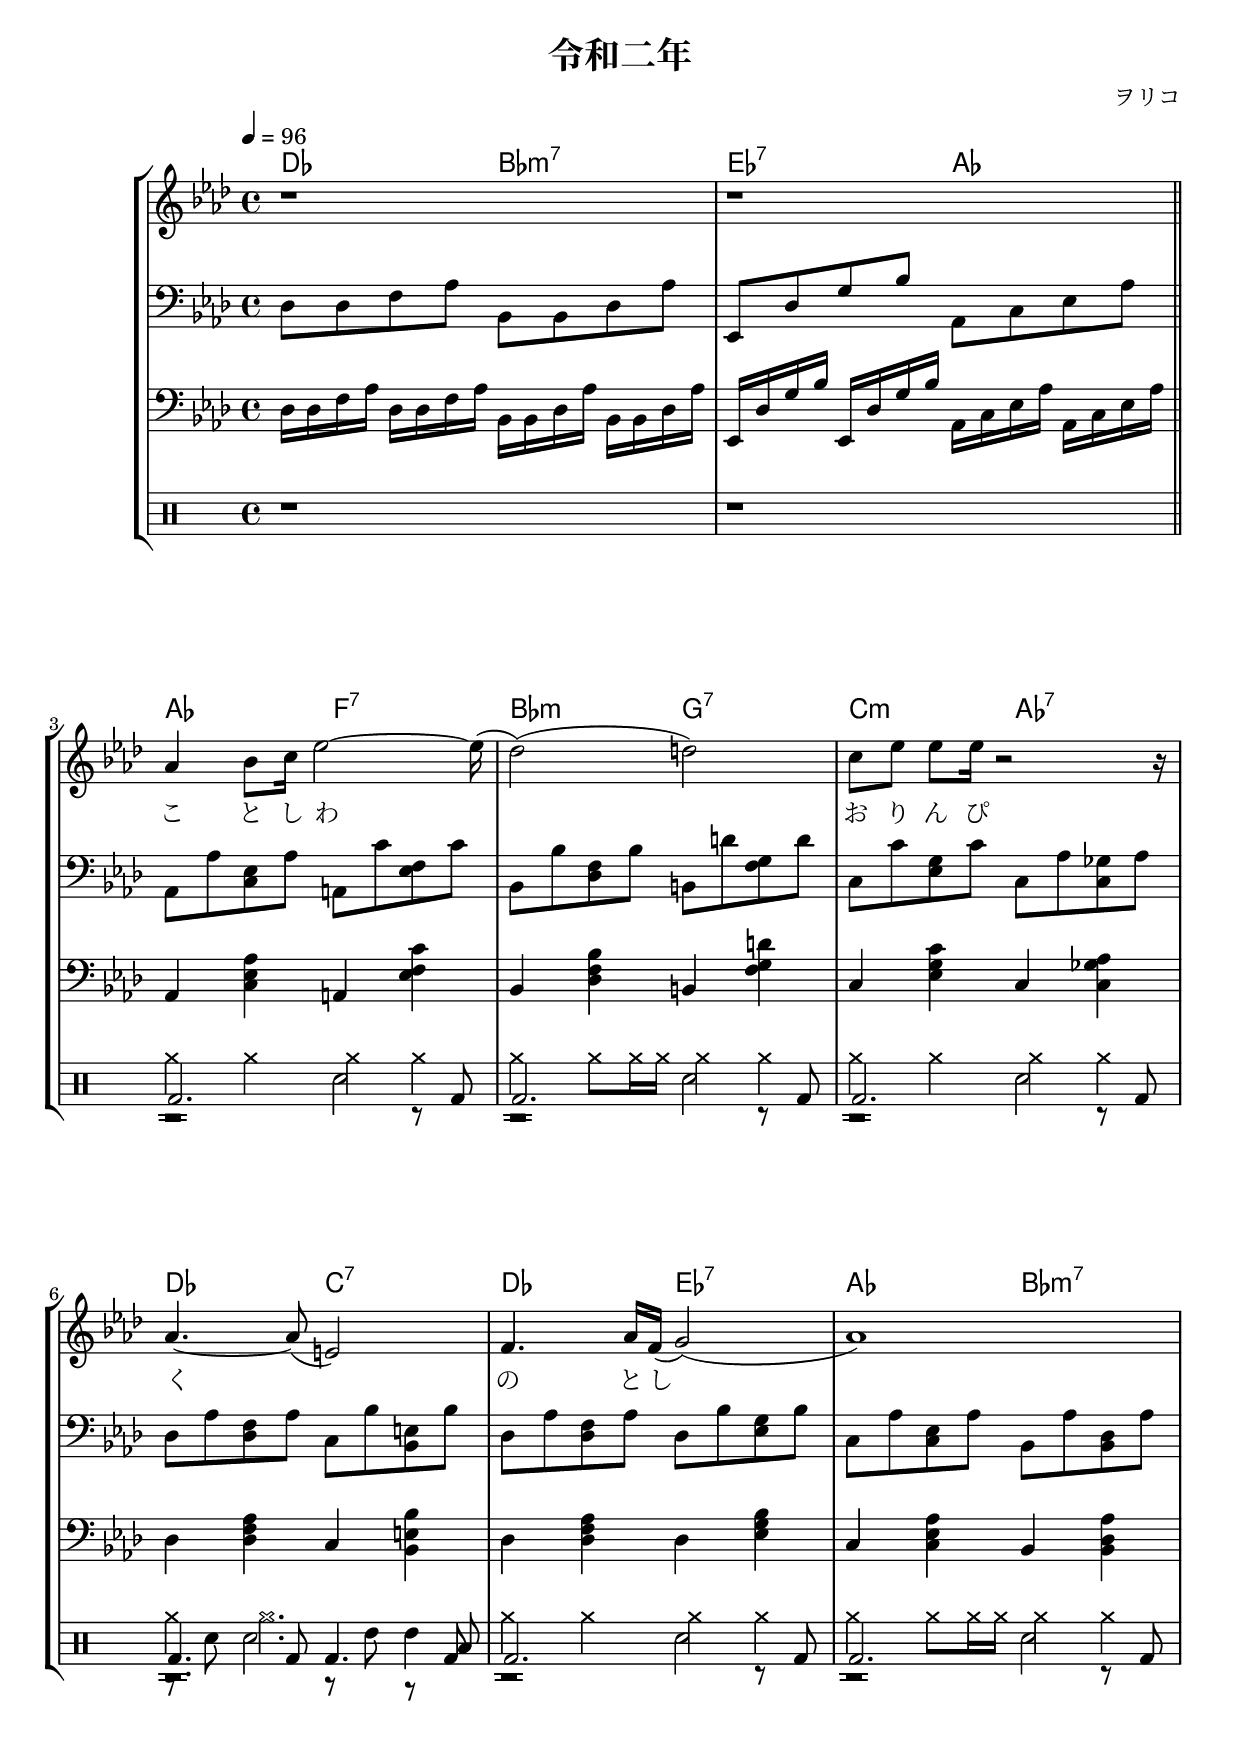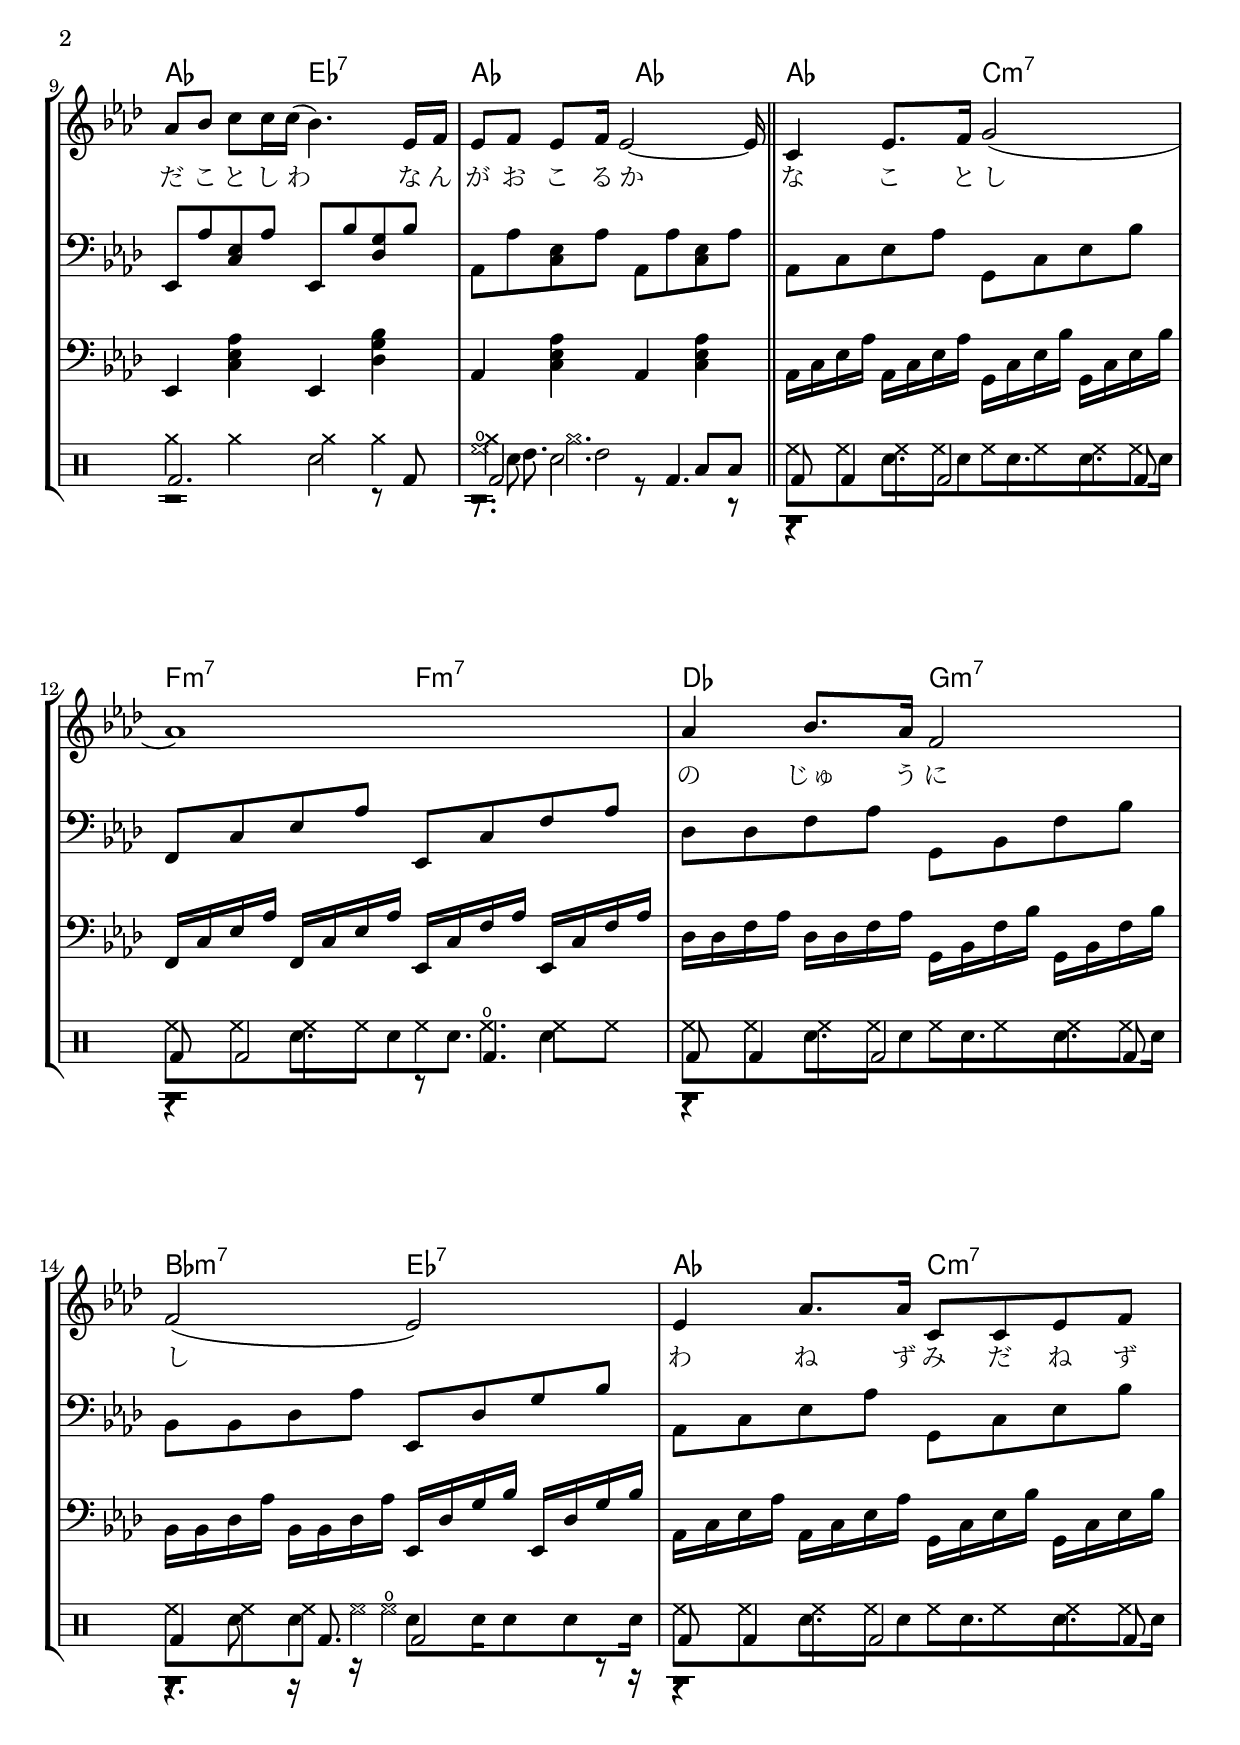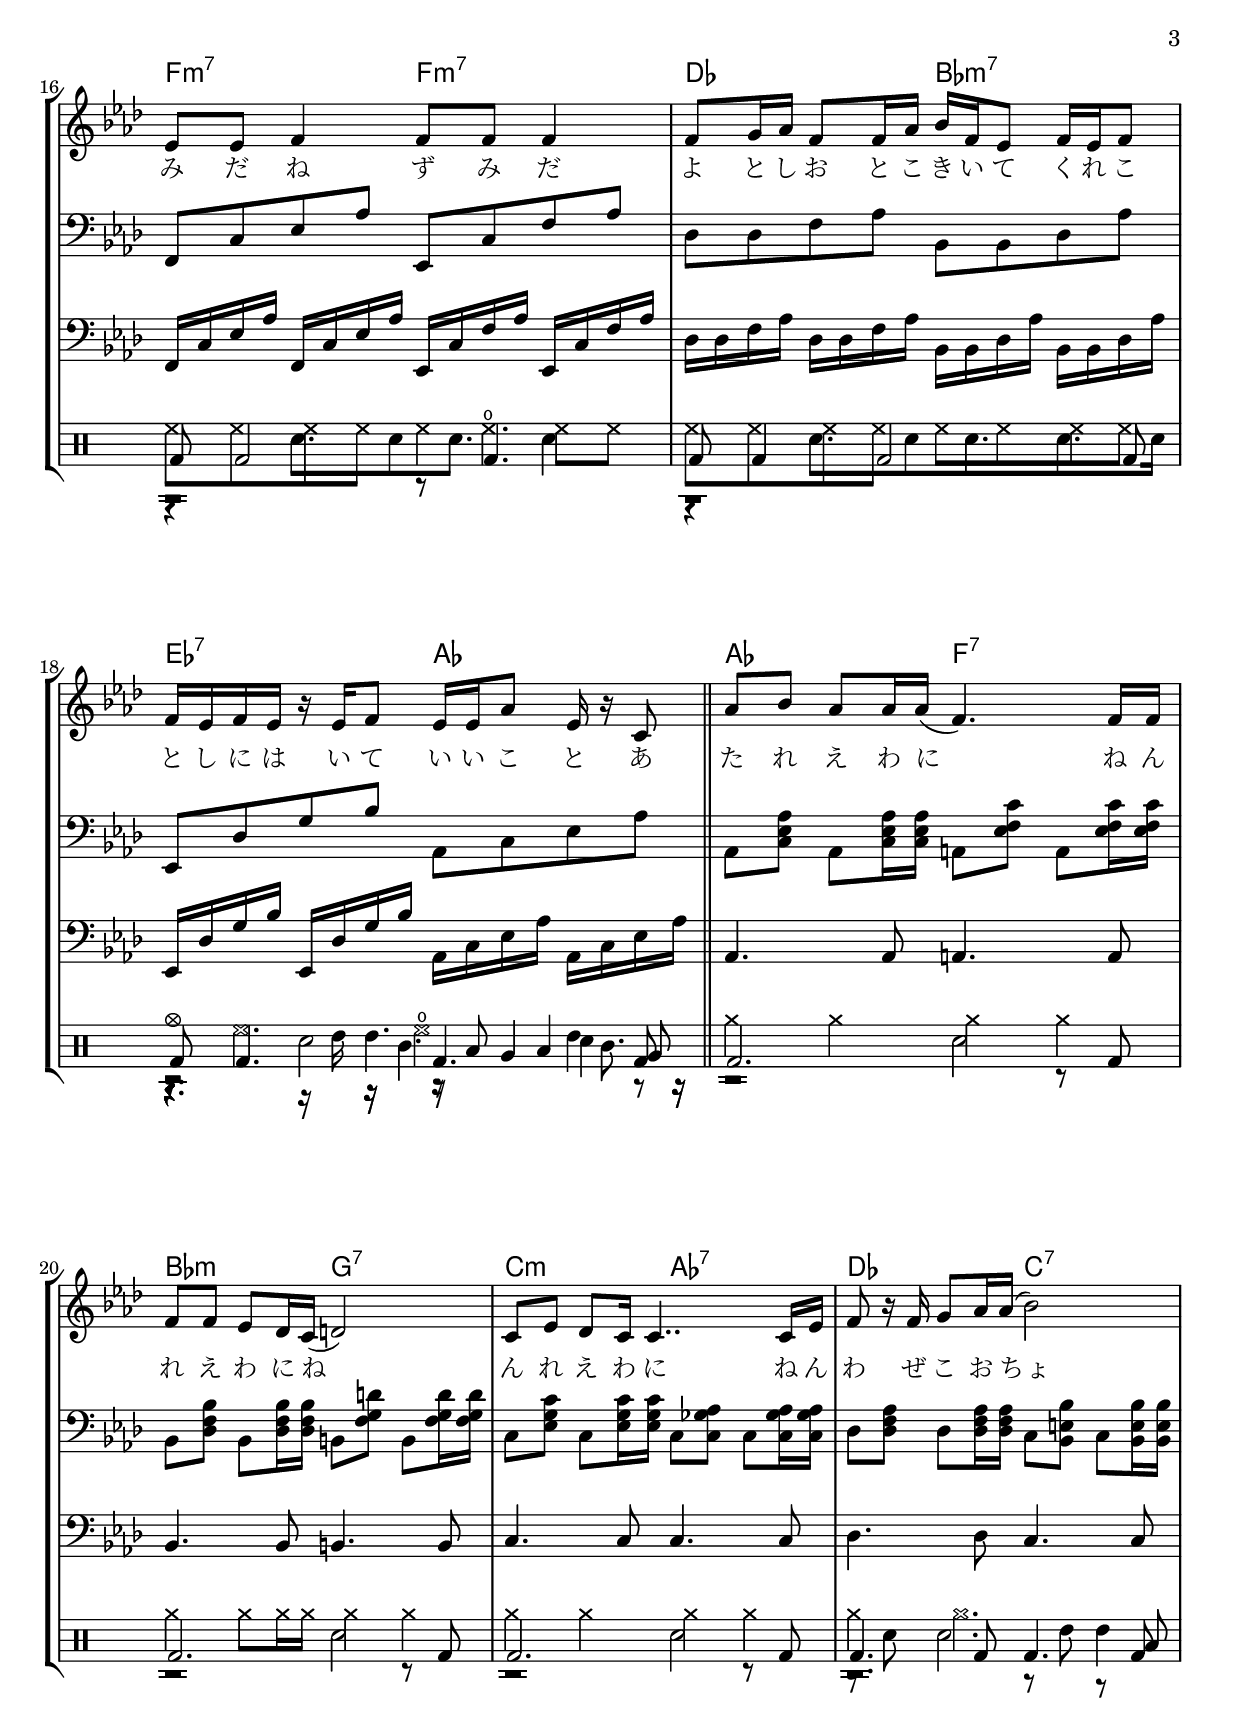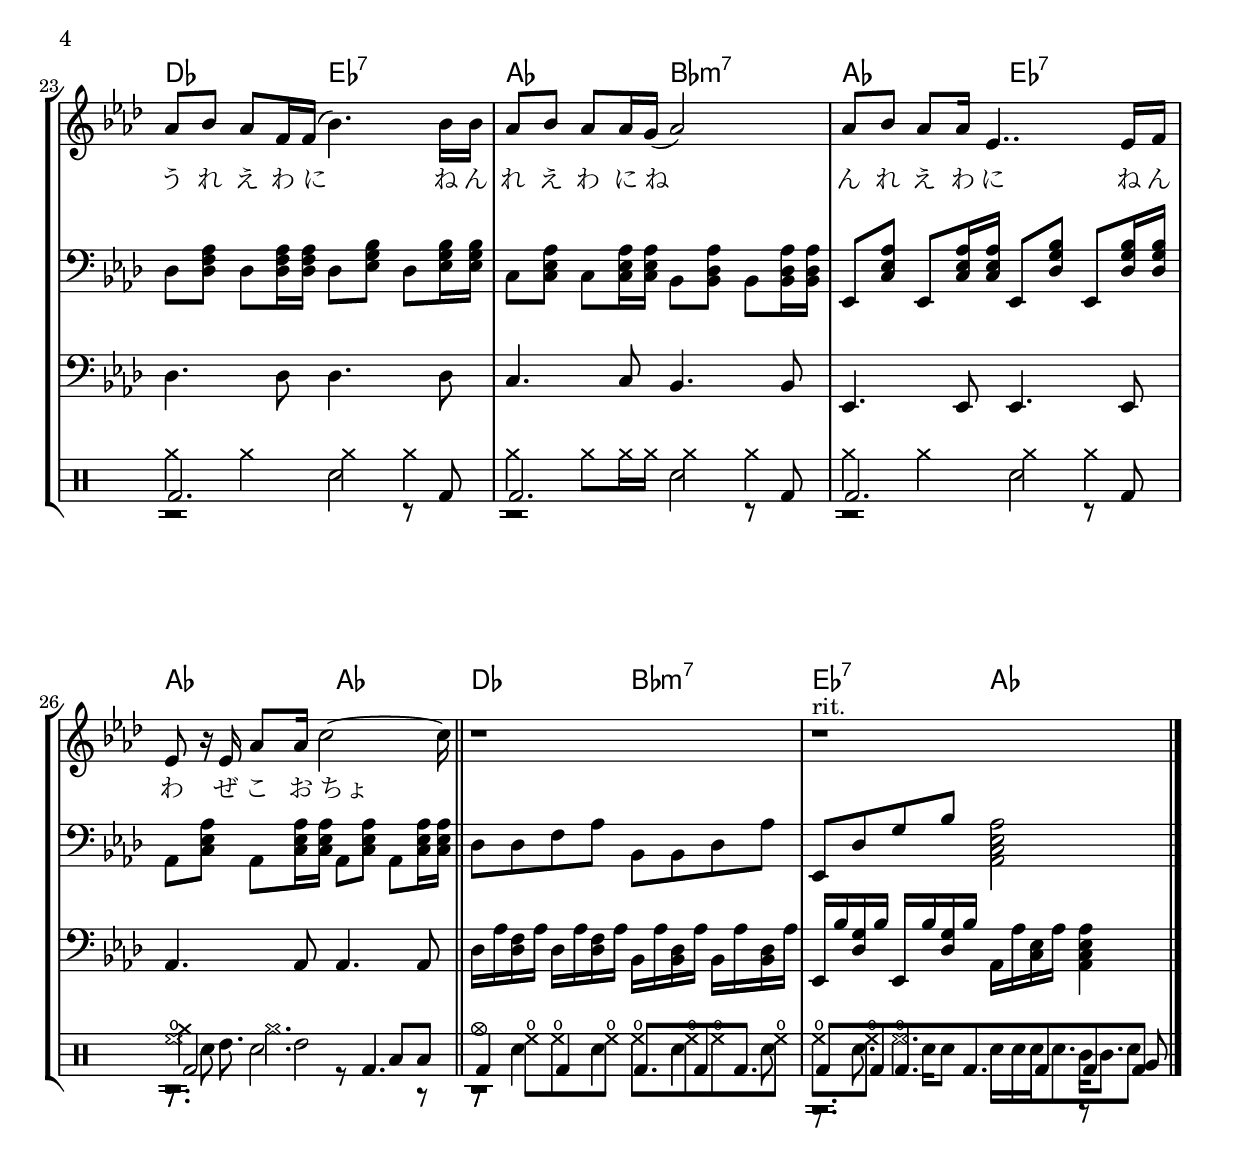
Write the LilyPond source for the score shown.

\version "2.12.1"

\header {
	title = \markup {令和二年}
	composer = \markup \center-column {ヲリコ}
}

harmony = \chordmode {
	des2 bes:min7 es:7 as 

	as f:7 bes:m g:7 c:m as:7 des c:7 des es:7 as bes:min7 as es:7 as as 

	as c:min7 f:min7 f:min7 des g:min7 bes:min7 es:7 as c:min7 f:min7 f:min7 des bes:min7 es:7 as 

	as f:7 bes:m g:7 c:m as:7 des c:7 des es:7 as bes:min7 as es:7 as as 

	des bes:min7 es:7 as 
}

melody = {
	\key as \major
	\tempo 4 = 96
	r1 | r1   
	\set Staff.midiInstrument = #"mmi0.42"
	 as'4  bes'8  c''16  es''2~es''16 
	(des''2)  (d''2) 
	c''8  es''8  es''8  es''16  r2~r16 
	as'4.  as'8  (e'2) 
	f'4.  as'16  f'16  (g'2) 
	(as'1) 
	as'8  bes'8  c''8  c''16  c''16  (bes'4.)  es'16  f'16 
	es'8  f'8  es'8  f'16  es'2~es'16
	\set Staff.midiInstrument = #"mmi0.42"
	 c'4  es'8.  f'16  g'2 
	(as'1) 
	as'4  bes'8.  as'16  f'2 
	f'2  (es'2) 
	es'4  as'8.  as'16  c'8  c'8  es'8  f'8 
	es'8  es'8  f'4  f'8  f'8  f'4 
	f'8  g'16  as'16  f'8  f'16  as'16  bes'16  f'16  es'8  f'16  es'16  f'8 
	f'16  es'16  f'16  es'16  r16  es'16  f'8  es'16  es'16  as'8  es'16  r16  c'8
	\set Staff.midiInstrument = #"mmi0.42"
	 as'8  bes'8  as'8  as'16  as'16  (f'4.)  f'16  f'16 
	f'8  f'8  es'8  des'16  c'16  (d'2) 
	c'8  es'8  des'8  c'16  c'4..  c'16  es'16 
	f'8  r16  f'16  g'8  as'16  as'16  (bes'2) 
	as'8  bes'8  as'8  f'16  f'16  (bes'4.)  bes'16  bes'16 
	as'8  bes'8  as'8  as'16  g'16  (as'2) 
	as'8  bes'8  as'8  as'16  es'4..  es'16  f'16 
	es'8  r16  es'16  as'8  as'16  c''2~c''16
	r1 | r1^"rit." \bar "|."
}

words = \lyricmode {
	
	こ  と  し  わ  お  り  ん  ぴ  く  の  と  し  だ  こ  と  し  わ  な  ん  が  お  こ  る  か  な  
	こ  と  し  の  じゅ  う  に  し  わ  ね  ず  み  だ  ね  ず  み  だ  ね  ず  み  だ  よ  と  し  お  と  こ  き  い  て  く  れ  こ  と  し  に  は  い  て  い  い  こ  と  あ  た  
	れ  え  わ  に  ね  ん  れ  え  わ  に  ね  ん  れ  え  わ  に  ね  ん  わ  ぜ  こ  お  ちょ  う  れ  え  わ  に  ね  ん  れ  え  わ  に  ね  ん  れ  え  わ  に  ね  ん  わ  ぜ  こ  お  ちょ  う  
	
}

tempochange = {
	\tempo 4 = 96
	r1 | r1 \bar "||"
	\tempo 4 = 96
	r1 | r1 | r1 | r1 | r1 | r1 | r1 | r1 \bar "||"
	\tempo 4 = 96
	r1 | r1 | r1 | r1 | r1 | r1 | r1 | r1 \bar "||"
	\tempo 4 = 96
	r1 | r1 | r1 | r1 | r1 | r1 | r1 | r1 \bar "||"
	\tempo 4 = 96
	r1 | \tempo 4 = 72 r2 \tempo 4 = 64 r2 \bar "|."
}

mainacc = {
	\clef bass
	\set Staff.midiInstrument = #"Electric Piano 1"
	\key as \major
	\tempo 4 = 96
	des8 des8 f8 as8
	bes,8 bes,8 des8 as8
	es,8 des8 g8 bes8
	as,8 c8 es8 as8
	\bar "||"

	\set Staff.midiInstrument = #"Harpsichord"
	as,8 as <c es> as
	a,8 c' <es f> c'
	bes,8 bes <des f> bes
	b,8 d' <f g> d'
	c8 c' <es g> c'
	c8 as <c ges> as
	des8 as <des f> as
	c8 bes <bes, e> bes
	des8 as <des f> as
	des8 bes <es g> bes
	c8 as <c es> as
	bes,8 as <bes, des> as
	es,8 as <c es> as
	es,8 bes <des g> bes
	as,8 as <c es> as
	as,8 as <c es> as
	\bar "||"

	\set Staff.midiInstrument = #"Acoustic Guitar (steel)"
	as,8 c8 es8 as8
	g,8 c8 es8 bes8
	f,8 c8 es8 as8
	es,8 c8 f8 as8
	des8 des8 f8 as8
	g,8 bes,8 f8 bes8
	bes,8 bes,8 des8 as8
	es,8 des8 g8 bes8
	as,8 c8 es8 as8
	g,8 c8 es8 bes8
	f,8 c8 es8 as8
	es,8 c8 f8 as8
	des8 des8 f8 as8
	bes,8 bes,8 des8 as8
	es,8 des8 g8 bes8
	as,8 c8 es8 as8
	\bar "||"

	\set Staff.midiInstrument = #"Acoustic Guitar (steel)"
	as,8 <c es as> as, <c es as>16 <c es as>
	a,8 <es f c'> a, <es f c'>16 <es f c'>
	bes,8 <des f bes> bes, <des f bes>16 <des f bes>
	b,8 <f g d'> b, <f g d'>16 <f g d'>
	c8 <es g c'> c <es g c'>16 <es g c'>
	c8 <c ges as> c <c ges as>16 <c ges as>
	des8 <des f as> des <des f as>16 <des f as>
	c8 <bes, e bes> c <bes, e bes>16 <bes, e bes>
	des8 <des f as> des <des f as>16 <des f as>
	des8 <es g bes> des <es g bes>16 <es g bes>
	c8 <c es as> c <c es as>16 <c es as>
	bes,8 <bes, des as> bes, <bes, des as>16 <bes, des as>
	es,8 <c es as> es, <c es as>16 <c es as>
	es,8 <des g bes> es, <des g bes>16 <des g bes>
	as,8 <c es as> as, <c es as>16 <c es as>
	as,8 <c es as> as, <c es as>16 <c es as>
	\bar "||"

	\set Staff.midiInstrument = #"Acoustic Guitar (steel)"
	des8 des8 f8 as8
	bes,8 bes,8 des8 as8
	es,8 des8 g8 bes8
	<as, c es as>2
	\bar "|."
}

subacc = {
	\clef bass
	\set Staff.midiInstrument = #"Rock Organ"
	\key as \major
	\tempo 4 = 96
	des16 des f as des des f as
	bes,16 bes, des as bes, bes, des as
	es,16 des g bes es, des g bes
	as,16 c es as as, c es as
	\bar "||"

	\set Staff.midiInstrument = #"Rock Organ"
	as,4 <c es as>4
	a,4 <es f c'>4
	bes,4 <des f bes>4
	b,4 <f g d'>4
	c4 <es g c'>4
	c4 <c ges as>4
	des4 <des f as>4
	c4 <bes, e bes>4
	des4 <des f as>4
	des4 <es g bes>4
	c4 <c es as>4
	bes,4 <bes, des as>4
	es,4 <c es as>4
	es,4 <des g bes>4
	as,4 <c es as>4
	as,4 <c es as>4
	\bar "||"

	\set Staff.midiInstrument = #"Electric Guitar (clean)"
	as,16 c es as as, c es as
	g,16 c es bes g, c es bes
	f,16 c es as f, c es as
	es,16 c f as es, c f as
	des16 des f as des des f as
	g,16 bes, f bes g, bes, f bes
	bes,16 bes, des as bes, bes, des as
	es,16 des g bes es, des g bes
	as,16 c es as as, c es as
	g,16 c es bes g, c es bes
	f,16 c es as f, c es as
	es,16 c f as es, c f as
	des16 des f as des des f as
	bes,16 bes, des as bes, bes, des as
	es,16 des g bes es, des g bes
	as,16 c es as as, c es as
	\bar "||"

	\set Staff.midiInstrument = #"Pizzicato Strings"
	as,4.as,8
	a,4.a,8
	bes,4.bes,8
	b,4.b,8
	c4.c8
	c4.c8
	des4.des8
	c4.c8
	des4.des8
	des4.des8
	c4.c8
	bes,4.bes,8
	es,4.es,8
	es,4.es,8
	as,4.as,8
	as,4.as,8
	\bar "||"

	\set Staff.midiInstrument = #"Electric Guitar (clean)"
	des16 as <des f> as des as <des f> as
	bes,16 as <bes, des> as bes, as <bes, des> as
	es,16 bes <des g> bes es, bes <des g> bes
	as,16 as <c es> as <as, c es as>4
	\bar "|."
}

percA = {
	\drummode {
	r1 |r1 \bar "||"
	cymr4 cymr4 cymr4 cymr4  |cymr4 cymr8 cymr16 cymr16 cymr4 cymr4  |cymr4 cymr4 cymr4 cymr4  |cymr4 cymr2.  |cymr4 cymr4 cymr4 cymr4  |cymr4 cymr8 cymr16 cymr16 cymr4 cymr4  |cymr4 cymr4 cymr4 cymr4  |cymr4 cymr2.  \bar "||"
	hh8 hh8 hh8 hh8 hh8 hh8 hh8 hh8  |hh8 hh8 hh8 hh8 hh4 hh8 hh8  |hh8 hh8 hh8 hh8 hh8 hh8 hh8 hh8  |hh8 hh8 hh8 hh2 r8  |hh8 hh8 hh8 hh8 hh8 hh8 hh8 hh8  |hh8 hh8 hh8 hh8 hh4 hh8 hh8  |hh8 hh8 hh8 hh8 hh8 hh8 hh8 hh8  |r8 hh2. r8  \bar "||"
	cymr4 cymr4 cymr4 cymr4  |cymr4 cymr8 cymr16 cymr16 cymr4 cymr4  |cymr4 cymr4 cymr4 cymr4  |cymr4 cymr2.  |cymr4 cymr4 cymr4 cymr4  |cymr4 cymr8 cymr16 cymr16 cymr4 cymr4  |cymr4 cymr4 cymr4 cymr4  |cymr4 cymr2.  \bar "||"
	r8 hho8 hho8 hho8 hho8 hho8 hho8 hho8  |hho8 hho8 hho2.  \bar "|."
	}
}

percB = {
	\drummode {
	r1 |r1 \bar "||"
	r2 sn2  |r2 sn2  |r2 sn2  |r8 sn8 sn2.  |r2 sn2  |r2 sn2  |r2 sn2  |r8 sn8 sn2.  \bar "||"
	r4 sn8. sn8 sn8. sn8. sn16  |r4 sn8. sn8 sn8. sn4  |r4 sn8. sn8 sn8. sn8. sn16  |r8 sn8 sn4 sn8 sn16 sn8 sn8 sn16  |r4 sn8. sn8 sn8. sn8. sn16  |r4 sn8. sn8 sn8. sn4  |r4 sn8. sn8 sn8. sn8. sn16  |r4 sn2 sn4  \bar "||"
	r2 sn2  |r2 sn2  |r2 sn2  |r8 sn8 sn2.  |r2 sn2  |r2 sn2  |r2 sn2  |r8 sn8 sn2.  \bar "||"
	r8 sn4 sn4 sn4 sn8  |r8 sn8. sn16 sn8 sn16 sn16 sn16 sn8. sn8  \bar "|."
	}
}

percC = {
	\drummode {
	r1 |r1 \bar "||"
	bd2. r8 bd8  |bd2. r8 bd8  |bd2. r8 bd8  |bd4. bd8 bd4. bd8  |bd2. r8 bd8  |bd2. r8 bd8  |bd2. r8 bd8  |bd2 r8 bd4.  \bar "||"
	bd8 bd4 bd2 bd8  |bd8 bd2 bd4.  |bd8 bd4 bd2 bd8  |bd4 r16 bd8. bd2  |bd8 bd4 bd2 bd8  |bd8 bd2 bd4.  |bd8 bd4 bd2 bd8  |bd8 bd4. bd4. bd8  \bar "||"
	bd2. r8 bd8  |bd2. r8 bd8  |bd2. r8 bd8  |bd4. bd8 bd4. bd8  |bd2. r8 bd8  |bd2. r8 bd8  |bd2. r8 bd8  |bd2 r8 bd4.  \bar "||"
	bd4 bd4 bd8. bd8 bd8.  |bd8 bd8 bd8. bd8. bd8 bd8 bd8  \bar "|."
	}
}

percD = {
	\drummode {
	r1 |r1 \bar "||"
	r1 |r1 |r1 |r2 r8 tommh8 tommh4  |r1 |r1 |r1 |r8. tommh8. tommh2 r8  \bar "||"
	r1  |r2 r8 hho4.  |r1  |r4. r16 hho2 r16  |r1  |r2 r8 hho4.  |r1  |r4. r16 hho2 r16  \bar "||"
	r1 |r1 |r1 |r2 r8 tommh8 tommh4  |r1 |r1 |r1 |r8. tommh8. tommh2 r8  \bar "||"
	cymc1  |r1  \bar "|."
	}
}

percE = {
	\drummode {
	r1 |r1 \bar "||"
	r1 |r1 |r1 |r2. r8 toml8  |r1 |r1 |r1 |r2. toml8 toml8  \bar "||"
	r1 |r1 |r1 |r1 |r1 |r1 |r1 |cymc1  \bar "||"
	r1 |r1 |r1 |r2. r8 toml8  |r1 |r1 |r1 |r2. toml8 toml8  \bar "||"
	r1 |r1 \bar "|."
	}
}

percF = {
	\drummode {
	r1 | r1 \bar "||"
	r1 |r1 |r1 |r1 |r1 |r1 |r1 |hho1  \bar "||"
	r1 |r1 |r1 |r1 |r1 |r1 |r1 |r4 r16 tommh16 tommh4. tommh4  \bar "||"
	r1 |r1 |r1 |r1 |r1 |r1 |r1 |hho1  \bar "||"
	r1 |r2. r8 tomfh8  \bar "|."
	}
}

percG = {
	\drummode {
	r1 | r1 \bar "||"
	r1 | r1 | r1 | r1 | r1 | r1 | r1 | r1 \bar "||"
	r1 |r1 |r1 |r1 |r1 |r1 |r1 |r4. r16 tomml4. tomml8.  \bar "||"
	r1 | r1 | r1 | r1 | r1 | r1 | r1 | r1 \bar "||"
	r1 |r2. tomml16 tomml8.  \bar "|."
	}
}

percH = {
	\drummode {
	r1 | r1 \bar "||"
	r1 | r1 | r1 | r1 | r1 | r1 | r1 | r1 \bar "||"
	r1 |r1 |r1 |r1 |r1 |r1 |r1 |r2 r16 toml8 toml4 r16  \bar "||"
	r1 | r1 | r1 | r1 | r1 | r1 | r1 | r1 \bar "||"
	r1 | r1 \bar "|."
	}
}

percI = {
	\drummode {
	r1 | r1 \bar "||"
	r1 | r1 | r1 | r1 | r1 | r1 | r1 | r1 \bar "||"
	r1 |r1 |r1 |r1 |r1 |r1 |r1 |r2 r8 tomfh4 tomfh8  \bar "||"
	r1 | r1 | r1 | r1 | r1 | r1 | r1 | r1 \bar "||"
	r1 | r1 \bar "|."
	}
}

\score {
	<<
		\new StaffGroup <<
			\new ChordNames {\harmony}
			\new Voice = "melody" {\melody}
			\new Lyrics \lyricsto "melody" \words
			\new Staff = "mainacc" {\mainacc}
			\new Staff = "subacc" {\subacc}
			\new DrumStaff <<
				\new DrumVoice {\percA}
				\new DrumVoice {\percB}
				\new DrumVoice {\percC}
				\new DrumVoice {\percD}
				\new DrumVoice {\percE}
				\new DrumVoice {\percF}
				\new DrumVoice {\percG}
				\new DrumVoice {\percH}
				\new DrumVoice {\percI}
			>>
		>>
	>>
	\layout { }
}
